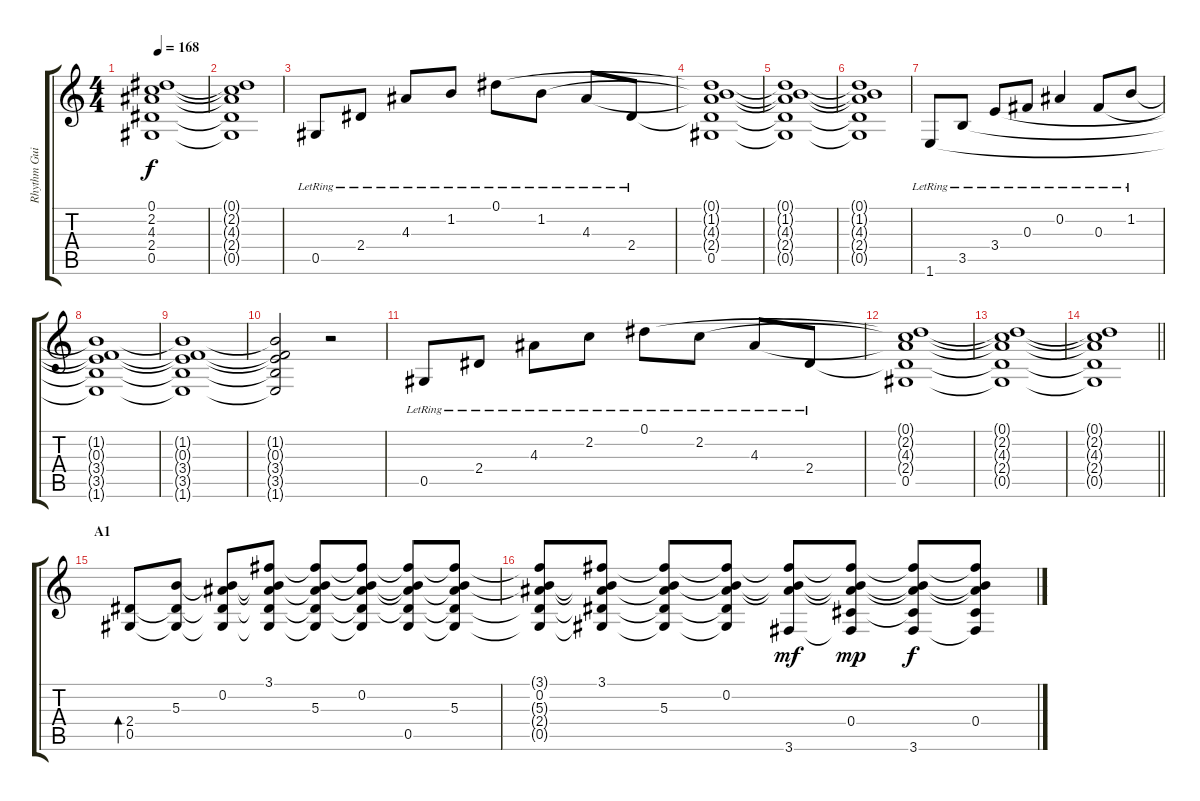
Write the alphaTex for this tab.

\track ("Rhythm Guitar R" "Rhythm Gui") {instrument acousticguitarsteel}
\staff {score tabs}
\tuning (Eb4 Bb3 Gb3 Db3 Ab2 Eb2) {hide}
\ts (4 4)
\tempo 168
\clef g2
\ks c
(0.1{t} 2.2{t} 4.3{t} 2.4{t} 0.5{t}).1{dy f} |
(0.1{t} 2.2{t} 4.3{t} 2.4{t} 0.5{t}).1 |
0.5{lr}.8 2.4{lr}.8 4.3{lr}.8 1.2{lr}.8 0.1{lr}.8 1.2{lr}.8 4.3{lr}.8 2.4{lr}.8 |
(0.1{t} 1.2{t} 4.3{t} 2.4{t} 0.5).1 |
(0.1{t} 1.2{t} 4.3{t} 2.4{t} 0.5{t}).1 |
(0.1{t} 1.2{t} 4.3{t} 2.4{t} 0.5{t}).1 |
1.6{lr}.8 3.5{lr}.8 3.4{lr}.8 0.3{lr}.8 0.2{lr}.4 0.3{lr}.8 1.2{lr}.8 |
(1.2{t} 0.3{t} 3.4{t} 3.5{t} 1.6{t}).1 |
(1.2{t} 0.3{t} 3.4{t} 3.5{t} 1.6{t}).1 |
(1.2{t} 0.3{t} 3.4{t} 3.5{t} 1.6{t}).2 r.2 |
0.5{lr}.8 2.4{lr}.8 4.3{lr}.8 2.2{lr}.8 0.1{lr}.8 2.2{lr}.8 4.3{lr}.8 2.4{lr}.8 |
(0.1{t} 2.2{t} 4.3{t} 2.4{t} 0.5).1 |
(0.1{t} 2.2{t} 4.3{t} 2.4{t} 0.5{t}).1 |
\barLineRight lightlight
(0.1{t} 2.2{t} 4.3{t} 2.4{t} 0.5{t}).1 |
\section ("" "A1")
(2.4 0.5).8{bd 240} (5.3 2.4{t} 0.5{t}).8 (0.2 5.3{t} 2.4{t} 0.5{t}).8 (3.1 0.2{t} 5.3{t} 2.4{t} 0.5{t}).8 (3.1{t} 0.2{t} 5.3 2.4{t} 0.5{t}).8 (3.1{t} 0.2 5.3{t} 2.4{t} 0.5{t}).8 (3.1{t} 0.2{t} 5.3{t} 2.4{t} 0.5).8 (3.1{t} 0.2{t} 5.3 2.4{t} 0.5{t}).8 |
(3.1{t} 0.2 5.3{t} 2.4{t} 0.5{t}).8 (3.1 0.2{t} 5.3{t} 2.4{t} 0.5{t}).8 (3.1{t} 0.2{t} 5.3 2.4{t} 0.5{t}).8 (3.1{t} 0.2 5.3{t} 2.4{t} 0.5{t}).8 (3.1{t} 0.2{t} 5.3{t} 3.6).8{dy mf} (3.1{t} 0.2{t} 5.3{t} 0.4 3.6{t}).8{dy mp} (3.1{t} 0.2{t} 5.3{t} 0.4{t} 3.6).8{dy f} (3.1{t} 0.2{t} 5.3{t} 0.4 3.6{t}).8
